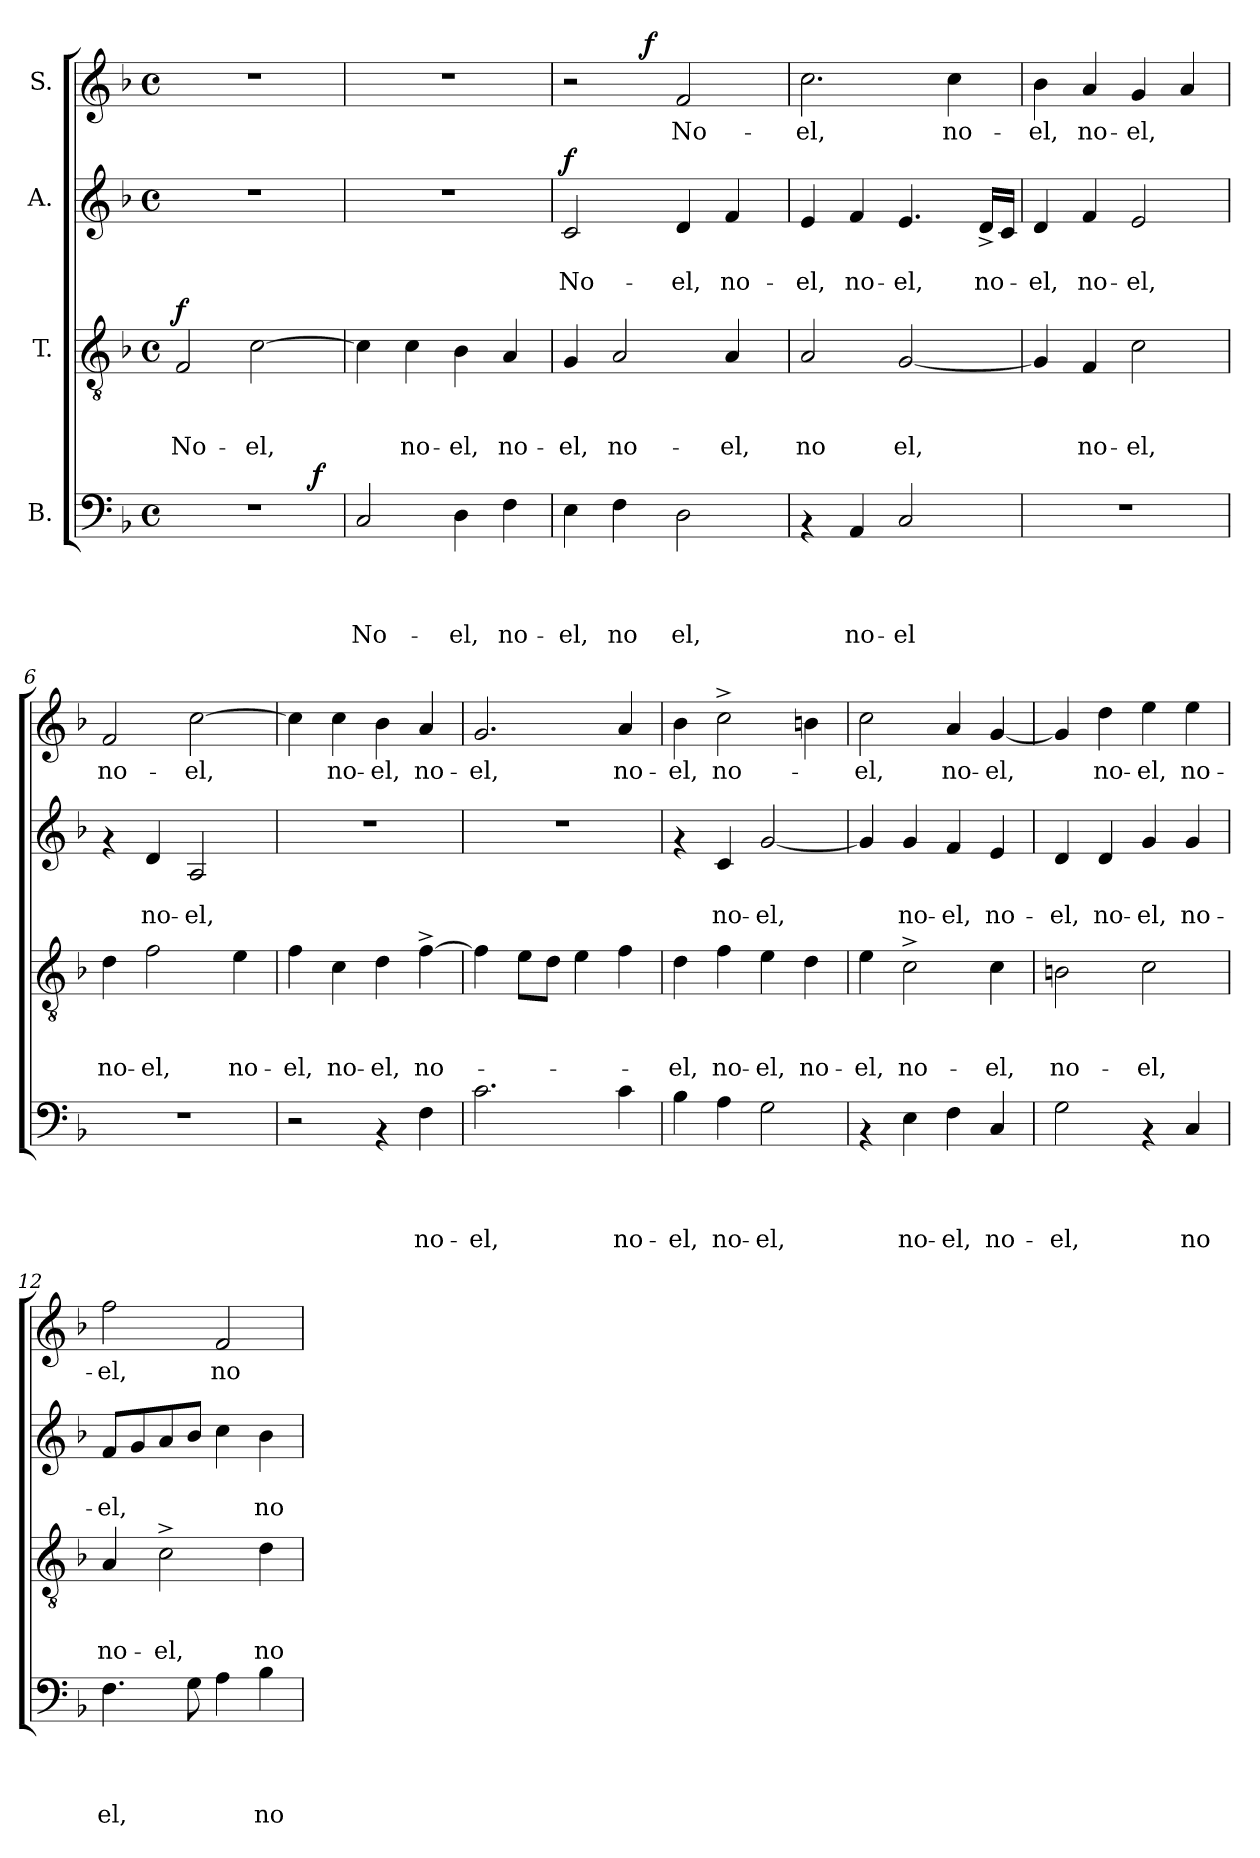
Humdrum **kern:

**kern	**text	**text	**text	**text	**dynam	**kern	**text	**text	**text	**dynam	**kern	**text	**text	**dynam	**kern	**text	**dynam
*part4	*part4	*part4	*part4	*part4	*part4	*part3	*part3	*part3	*part3	*part3	*part2	*part2	*part2	*part2	*part1	*part1	*part1
*staff4	*staff4	*staff4	*staff4	*staff4	*staff4	*staff3	*staff3	*staff3	*staff3	*staff3	*staff2	*staff2	*staff2	*staff2	*staff1	*staff1	*staff1
*I"B.	*	*	*	*	*	*I"T.	*	*	*	*	*I"A.	*	*	*	*I"S.	*	*
*clefF4	*	*	*	*	*	*clefGv2	*	*	*	*	*clefG2	*	*	*	*clefG2	*	*
*k[b-]	*	*	*	*	*	*k[b-]	*	*	*	*	*k[b-]	*	*	*	*k[b-]	*	*
*F:	*	*	*	*	*	*F:	*	*	*	*	*F:	*	*	*	*F:	*	*
*M4/4	*	*	*	*	*	*M4/4	*	*	*	*	*M4/4	*	*	*	*M4/4	*	*
*met(c)	*	*	*	*	*	*met(c)	*	*	*	*	*met(c)	*	*	*	*met(c)	*	*
=1	=1	=1	=1	=1	=1	=1	=1	=1	=1	=1	=1	=1	=1	=1	=1	=1	=1
!	!	!	!	!	!	!	!	!	!LO:LY:b	!LO:DY:a	!	!	!	!	!	!	!
*^	*	*	*	*	*	*	*	*	*	*	*	*	*	*	*	*	*
1r	2..ryy	.	.	.	.	.	2F/	.	.	No-	f	1r	.	.	.	1r	.	.
!	!	!	!	!	!	!	!	!	!	!LO:LY:b	!	!	!	!	!	!	!	!
.	.	.	.	.	.	.	[>2c\	.	.	-el,	.	.	.	.	.	.	.	.
!	!	!	!	!	!	!LO:DY:a	!	!	!	!	!	!	!	!	!	!	!	!
.	8ryy	.	.	.	.	f	.	.	.	.	.	.	.	.	.	.	.	.
=2	=2	=2	=2	=2	=2	=2	=2	=2	=2	=2	=2	=2	=2	=2	=2	=2	=2	=2
!	!	!	!	!	!LO:LY:b	!	!	!	!	!	!	!	!	!	!	!	!	!
*v	*v	*	*	*	*	*	*	*	*	*	*	*	*	*	*	*	*	*
2C/	.	.	.	No-	.	4c\]	.	.	.	.	1r	.	.	.	1r	.	.
!	!	!	!	!	!	!	!	!	!LO:LY:b	!	!	!	!	!	!	!	!
.	.	.	.	.	.	4c\	.	.	no-	.	.	.	.	.	.	.	.
!	!	!	!	!LO:LY:b	!	!	!	!	!LO:LY:b	!	!	!	!	!	!	!	!
4D\	.	.	.	-el,	.	4B-\	.	.	-el,	.	.	.	.	.	.	.	.
!	!	!	!	!LO:LY:b	!	!	!	!	!LO:LY:b	!	!	!	!	!	!	!	!
4F\	.	.	.	no-	.	4A/	.	.	no-	.	.	.	.	.	.	.	.
=3	=3	=3	=3	=3	=3	=3	=3	=3	=3	=3	=3	=3	=3	=3	=3	=3	=3
!	!	!	!	!LO:LY:b	!	!	!	!	!LO:LY:b	!	!	!	!LO:LY:b	!LO:DY:a	!	!	!
*	*	*	*	*	*	*	*	*	*	*	*	*	*	*	*^	*	*
4E\	.	.	.	-el,	.	4G/	.	.	-el,	.	2c/	.	No-	f	2r	4.ryy	.	.
!	!	!	!	!LO:LY:b	!	!	!	!	!LO:LY:b	!	!	!	!	!	!	!	!	!
4F\	.	.	.	no	.	2A/	.	.	no-	.	.	.	.	.	.	.	.	.
!	!	!	!	!	!	!	!	!	!	!	!	!	!	!	!	!	!	!LO:DY:a
.	.	.	.	.	.	.	.	.	.	.	.	.	.	.	.	2ryy	.	f
!	!	!	!	!LO:LY:b	!	!	!	!	!	!	!	!	!LO:LY:b	!	!	!	!LO:LY:b	!
2D\	.	.	.	el,	.	.	.	.	.	.	4d/	.	-el,	.	2f/	.	No-	.
!	!	!	!	!	!	!	!	!	!LO:LY:b	!	!	!	!LO:LY:b	!	!	!	!	!
.	.	.	.	.	.	4A/	.	.	-el,	.	4f/	.	no-	.	.	.	.	.
.	.	.	.	.	.	.	.	.	.	.	.	.	.	.	.	8ryy	.	.
=4	=4	=4	=4	=4	=4	=4	=4	=4	=4	=4	=4	=4	=4	=4	=4	=4	=4	=4
!	!	!	!	!	!	!	!	!	!LO:LY:b	!	!	!	!LO:LY:b	!	!	!	!LO:LY:b	!
*	*	*	*	*	*	*	*	*	*	*	*	*	*	*	*v	*v	*	*
4rAA	.	.	.	.	.	2A/	.	.	no	.	4e/	.	-el,	.	2.cc\	-el,	.
!	!	!	!	!LO:LY:b	!	!	!	!	!	!	!	!	!LO:LY:b	!	!	!	!
4AA/	.	.	.	no-	.	.	.	.	.	.	4f/	.	no-	.	.	.	.
!	!	!	!	!LO:LY:b	!	!	!	!	!LO:LY:b	!	!	!	!LO:LY:b	!	!	!	!
2C/	.	.	.	-el	.	[>2G/	.	.	el,	.	4.e/	.	-el,	.	.	.	.
!	!	!	!	!	!	!	!	!	!	!	!	!	!	!	!	!LO:LY:b	!
.	.	.	.	.	.	.	.	.	.	.	.	.	.	.	4cc\	no-	.
!	!	!	!	!	!	!	!	!	!	!	!	!	!LO:LY:b	!	!	!	!
.	.	.	.	.	.	.	.	.	.	.	16d^</LL	.	no-	.	.	.	.
.	.	.	.	.	.	.	.	.	.	.	16c/JJ	.	.	.	.	.	.
=5	=5	=5	=5	=5	=5	=5	=5	=5	=5	=5	=5	=5	=5	=5	=5	=5	=5
!	!	!	!	!	!	!	!	!	!	!	!	!	!LO:LY:b	!	!	!LO:LY:b	!
1r	.	.	.	.	.	4G/]	.	.	.	.	4d/	.	-el,	.	4b-\	-el,	.
!	!	!	!	!	!	!	!	!	!LO:LY:b	!	!	!	!LO:LY:b	!	!	!LO:LY:b	!
.	.	.	.	.	.	4F/	.	.	no-	.	4f/	.	no-	.	4a/	no-	.
!	!	!	!	!	!	!	!	!	!LO:LY:b	!	!	!	!LO:LY:b	!	!	!LO:LY:b	!
.	.	.	.	.	.	2c\	.	.	-el,	.	2e/	.	-el,	.	4g/	-el,	.
.	.	.	.	.	.	.	.	.	.	.	.	.	.	.	4a/	.	.
!!LO:LB:g=z
=6	=6	=6	=6	=6	=6	=6	=6	=6	=6	=6	=6	=6	=6	=6	=6	=6	=6
!	!	!	!	!	!	!	!	!	!LO:LY:b	!	!	!	!	!	!	!LO:LY:b	!
1r	.	.	.	.	.	4d\	.	.	no-	.	4rf	.	.	.	2f/	no-	.
!	!	!	!	!	!	!	!	!	!LO:LY:b	!	!	!	!LO:LY:b	!	!	!	!
.	.	.	.	.	.	2f\	.	.	-el,	.	4d/	.	no-	.	.	.	.
!	!	!	!	!	!	!	!	!	!	!	!	!	!LO:LY:b	!	!	!LO:LY:b	!
.	.	.	.	.	.	.	.	.	.	.	2A/	.	-el,	.	[>2cc\	-el,	.
!	!	!	!	!	!	!	!	!	!LO:LY:b	!	!	!	!	!	!	!	!
.	.	.	.	.	.	4e\	.	.	no-	.	.	.	.	.	.	.	.
=7	=7	=7	=7	=7	=7	=7	=7	=7	=7	=7	=7	=7	=7	=7	=7	=7	=7
!	!	!	!	!	!	!	!	!	!LO:LY:b	!	!	!	!	!	!	!	!
2r	.	.	.	.	.	4f\	.	.	-el,	.	1r	.	.	.	4cc\]	.	.
!	!	!	!	!	!	!	!	!	!LO:LY:b	!	!	!	!	!	!	!LO:LY:b	!
.	.	.	.	.	.	4c\	.	.	no-	.	.	.	.	.	4cc\	no-	.
!	!	!	!	!	!	!	!	!	!LO:LY:b	!	!	!	!	!	!	!LO:LY:b	!
4rAA	.	.	.	.	.	4d\	.	.	-el,	.	.	.	.	.	4b-\	-el,	.
!	!	!	!	!LO:LY:b	!	!	!	!	!LO:LY:b	!	!	!	!	!	!	!LO:LY:b	!
4F\	.	.	.	no-	.	[>4f^>\	.	.	no-	.	.	.	.	.	4a/	no-	.
=8	=8	=8	=8	=8	=8	=8	=8	=8	=8	=8	=8	=8	=8	=8	=8	=8	=8
!	!	!	!	!LO:LY:b	!	!	!	!	!	!	!	!	!	!	!	!LO:LY:b	!
2.c\	.	.	.	-el,	.	4f\]	.	.	.	.	1r	.	.	.	2.g/	-el,	.
.	.	.	.	.	.	8e\L	.	.	.	.	.	.	.	.	.	.	.
.	.	.	.	.	.	8d\J	.	.	.	.	.	.	.	.	.	.	.
.	.	.	.	.	.	4e\	.	.	.	.	.	.	.	.	.	.	.
!	!	!	!	!LO:LY:b	!	!	!	!	!	!	!	!	!	!	!	!LO:LY:b	!
4c\	.	.	.	no-	.	4f\	.	.	.	.	.	.	.	.	4a/	no-	.
=9	=9	=9	=9	=9	=9	=9	=9	=9	=9	=9	=9	=9	=9	=9	=9	=9	=9
!	!	!	!	!LO:LY:b	!	!	!	!	!LO:LY:b	!	!	!	!	!	!	!LO:LY:b	!
4B-\	.	.	.	-el,	.	4d\	.	.	-el,	.	4rf	.	.	.	4b-\	-el,	.
!	!	!	!	!LO:LY:b	!	!	!	!	!LO:LY:b	!	!	!	!LO:LY:b	!	!	!LO:LY:b	!
4A\	.	.	.	no-	.	4f\	.	.	no-	.	4c/	.	no-	.	2cc^>\	no-	.
!	!	!	!	!LO:LY:b	!	!	!	!	!LO:LY:b	!	!	!	!LO:LY:b	!	!	!	!
2G\	.	.	.	-el,	.	4e\	.	.	-el,	.	[>2g/	.	-el,	.	.	.	.
!	!	!	!	!	!	!	!	!	!LO:LY:b	!	!	!	!	!	!	!	!
.	.	.	.	.	.	4d\	.	.	no-	.	.	.	.	.	4bn\	.	.
=10	=10	=10	=10	=10	=10	=10	=10	=10	=10	=10	=10	=10	=10	=10	=10	=10	=10
!	!	!	!	!	!	!	!	!	!LO:LY:b	!	!	!	!	!	!	!LO:LY:b	!
4rAA	.	.	.	.	.	4e\	.	.	-el,	.	4g/]	.	.	.	2cc\	-el,	.
!	!	!	!	!LO:LY:b	!	!	!	!	!LO:LY:b	!	!	!	!LO:LY:b	!	!	!	!
4E\	.	.	.	no-	.	2c^>\	.	.	no-	.	4g/	.	no-	.	.	.	.
!	!	!	!	!LO:LY:b	!	!	!	!	!	!	!	!	!LO:LY:b	!	!	!LO:LY:b	!
4F\	.	.	.	-el,	.	.	.	.	.	.	4f/	.	-el,	.	4a/	no-	.
!	!	!	!	!LO:LY:b	!	!	!	!	!LO:LY:b	!	!	!	!LO:LY:b	!	!	!LO:LY:b	!
4C/	.	.	.	no-	.	4c\	.	.	-el,	.	4e/	.	no-	.	[>4g/	-el,	.
=11	=11	=11	=11	=11	=11	=11	=11	=11	=11	=11	=11	=11	=11	=11	=11	=11	=11
!	!	!	!	!LO:LY:b	!	!	!	!	!LO:LY:b	!	!	!	!LO:LY:b	!	!	!	!
2G\	.	.	.	-el,	.	2Bn\	.	.	no-	.	4d/	.	-el,	.	4g/]	.	.
!	!	!	!	!	!	!	!	!	!	!	!	!	!LO:LY:b	!	!	!LO:LY:b	!
.	.	.	.	.	.	.	.	.	.	.	4d/	.	no-	.	4dd\	no-	.
!	!	!	!	!	!	!	!	!	!LO:LY:b	!	!	!	!LO:LY:b	!	!	!LO:LY:b	!
4rAA	.	.	.	.	.	2c\	.	.	-el,	.	4g/	.	-el,	.	4ee\	-el,	.
!	!	!	!	!LO:LY:b	!	!	!	!	!	!	!	!	!LO:LY:b	!	!	!LO:LY:b	!
4C/	.	.	.	no	.	.	.	.	.	.	4g/	.	no-	.	4ee\	no-	.
!!LO:PB:g=z
=12	=12	=12	=12	=12	=12	=12	=12	=12	=12	=12	=12	=12	=12	=12	=12	=12	=12
!	!	!	!	!LO:LY:b	!	!	!	!	!LO:LY:b	!	!	!	!LO:LY:b	!	!	!LO:LY:b	!
4.F\	.	.	.	el,	.	4A/	.	.	no-	.	8f/L	.	-el,	.	2ff\	-el,	.
.	.	.	.	.	.	.	.	.	.	.	8g/	.	.	.	.	.	.
!	!	!	!	!	!	!	!	!	!LO:LY:b	!	!	!	!	!	!	!	!
.	.	.	.	.	.	2c^>\	.	.	-el,	.	8a/	.	.	.	.	.	.
8G\	.	.	.	.	.	.	.	.	.	.	8b-/J	.	.	.	.	.	.
!	!	!	!	!	!	!	!	!	!	!	!	!	!	!	!	!LO:LY:b	!
4A\	.	.	.	.	.	.	.	.	.	.	4cc\	.	.	.	2f/	no-	.
!	!	!	!	!LO:LY:b	!	!	!	!	!LO:LY:b	!	!	!	!LO:LY:b	!	!	!	!
4B-\	.	.	.	no-	.	4d\	.	.	no-	.	4b-\	.	no-	.	.	.	.
=	=	=	=	=	=	=	=	=	=	=	=	=	=	=	=	=	=
*-	*-	*-	*-	*-	*-	*-	*-	*-	*-	*-	*-	*-	*-	*-	*-	*-	*-
